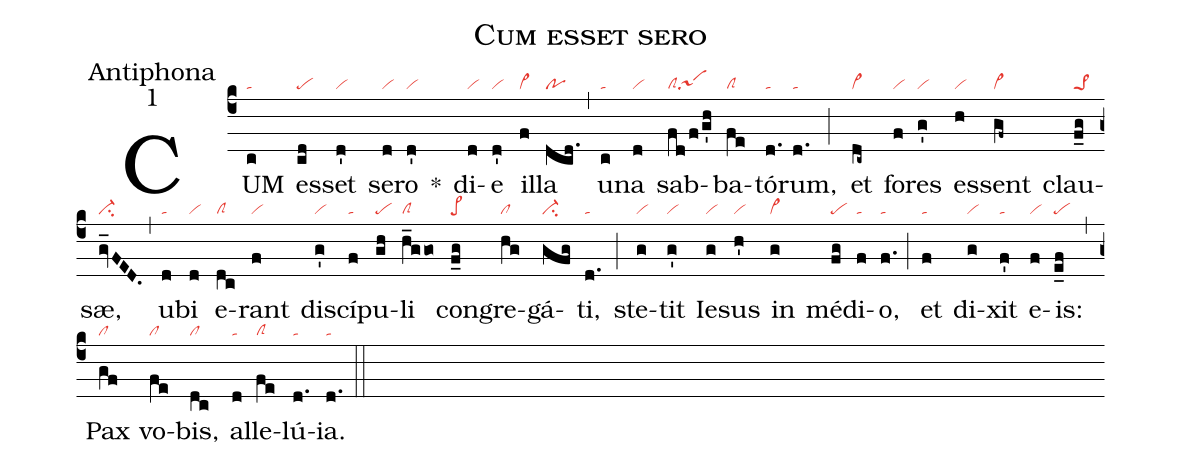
name:Cum esset sero;
office-part:Antiphona;
mode:1;
nabc-lines: 1;
%%
(c4)
CUM(c|ta) es(cd|pe)set(d'|vi) se(d|vi)ro(d'|vi) *()
di(d|vi)e(d'|vi) il(f|vi>)la(dcd.|po) (,)
u(c|ta)na(d|vi) sab(fd/f/g'h|clSsa1)ba(fe|clS)tó(d.|ta)rum,(d.|ta) (;)
et(dc~|vi>) fo(f|vi)res(g'|vi) es(h|vi)sent(gf~|vi>) clau(f_g|pe>1)sæ,(gv_FED.|ci-) (,)
u(d|ta)bi(d|vi) e(dc|clS)rant(f|vi) di(g'|vi)scí(f|ta)pu(gh|pe)li(h_ggo|clS) con(f_g|pe>)gre(hg|cl)gá(gfg|ci-)ti,(d.|ta) (;)
ste(g|vi)tit(g'|vi) Ie(g|vi)sus(h'|vi) in(g|vi>) mé(fg|pe)di(f|ta)o,(f.|ta) (;)
et(f|ta) di(g|vi)xit(f'|ta) e(f|vi)is:(e_f|pe) (,)
Pax(gf|cl) vo(fe|cl)bis,(dc|cl) al(d|ta)le(fe|clS)lú(d.|ta)ia.(d.|ta) (::)
